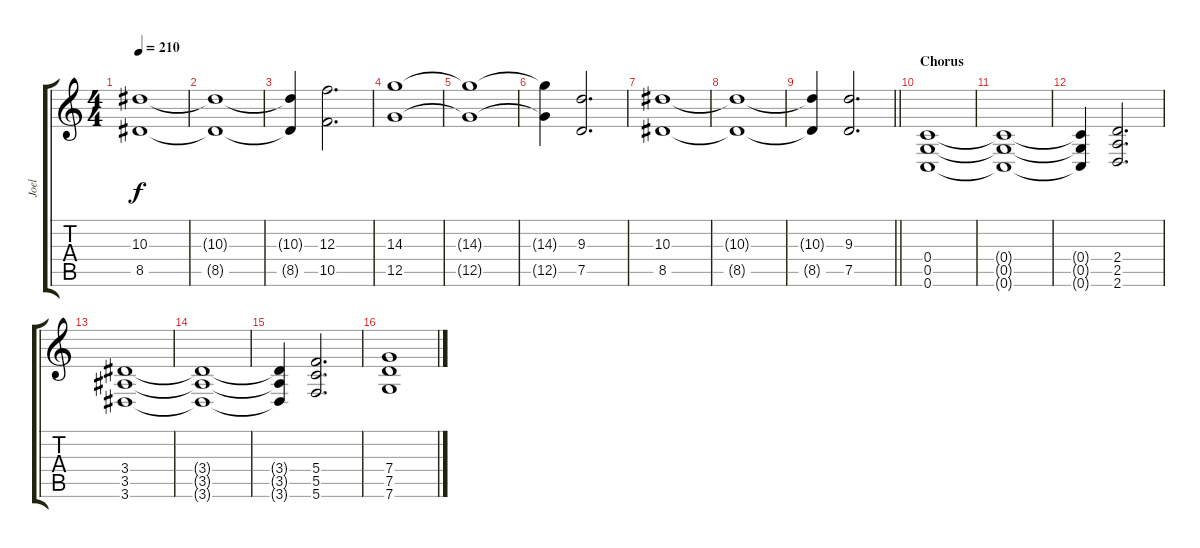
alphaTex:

\track ("Joel" "Joel") {instrument distortionguitar}
\staff {score tabs}
\tuning (D4 A3 F3 C3 G2 C2) {hide}
\ts (4 4)
\tempo 210
\clef g2
\ks c
(10.3 8.5).1{dy f} |
(10.3{t} 8.5{t}).1 |
(10.3{t} 8.5{t}).4 (12.3 10.5).2{d} |
(14.3 12.5).1 |
(14.3{t} 12.5{t}).1 |
(14.3{t} 12.5{t}).4 (9.3 7.5).2{d} |
(10.3 8.5).1 |
(10.3{t} 8.5{t}).1 |
\barLineRight lightlight
(10.3{t} 8.5{t}).4 (9.3 7.5).2{d} |
\section ("" "Chorus")
(0.4 0.5 0.6).1 |
(0.4{t} 0.5{t} 0.6{t}).1 |
(0.4{t} 0.5{t} 0.6{t}).4 (2.4 2.5 2.6).2{d} |
(3.4 3.5 3.6).1 |
(3.4{t} 3.5{t} 3.6{t}).1 |
(3.4{t} 3.5{t} 3.6{t}).4 (5.4 5.5 5.6).2{d} |
(7.4 7.5 7.6).1
